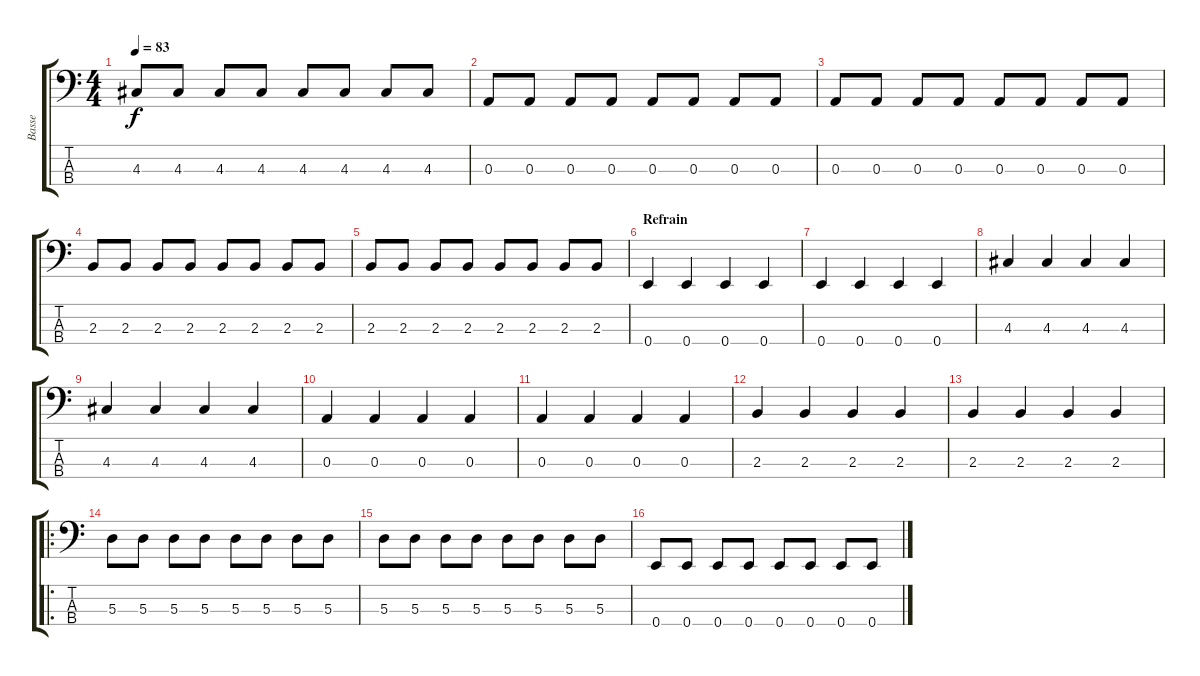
\track ("Basse" "Basse") {instrument electricbassfinger}
\staff {score tabs}
\tuning (G2 D2 A1 E1) {hide}
\ts (4 4)
\tempo 83
\clef f4
\ks c
4.3.8{dy f} 4.3.8 4.3.8 4.3.8 4.3.8 4.3.8 4.3.8 4.3.8 |
0.3.8 0.3.8 0.3.8 0.3.8 0.3.8 0.3.8 0.3.8 0.3.8 |
0.3.8 0.3.8 0.3.8 0.3.8 0.3.8 0.3.8 0.3.8 0.3.8 |
2.3.8 2.3.8 2.3.8 2.3.8 2.3.8 2.3.8 2.3.8 2.3.8 |
2.3.8 2.3.8 2.3.8 2.3.8 2.3.8 2.3.8 2.3.8 2.3.8 |
\section ("" "Refrain")
0.4.4 0.4.4 0.4.4 0.4.4 |
0.4.4 0.4.4 0.4.4 0.4.4 |
4.3.4 4.3.4 4.3.4 4.3.4 |
4.3.4 4.3.4 4.3.4 4.3.4 |
0.3.4 0.3.4 0.3.4 0.3.4 |
0.3.4 0.3.4 0.3.4 0.3.4 |
2.3.4 2.3.4 2.3.4 2.3.4 |
2.3.4 2.3.4 2.3.4 2.3.4 |
\ro
5.3.8 5.3.8 5.3.8 5.3.8 5.3.8 5.3.8 5.3.8 5.3.8 |
5.3.8 5.3.8 5.3.8 5.3.8 5.3.8 5.3.8 5.3.8 5.3.8 |
0.4.8 0.4.8 0.4.8 0.4.8 0.4.8 0.4.8 0.4.8 0.4.8
